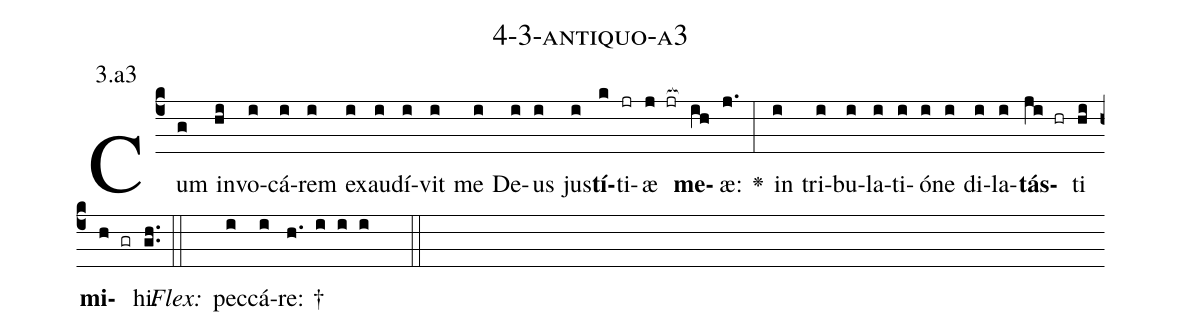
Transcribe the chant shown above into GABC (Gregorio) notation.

name: 4-3-antiquo-a3;
annotation: 3.a3;
%%
(c4)Cum(g) in(hi)vo(i)cá(i)rem(i) ex(i)au(i)dí(i)vit(i) me(i) De(i)us(i) jus(i)<b>tí</b>(k)ti(jr)æ(j jr[ocb:1{]) <b>me</b>(ih[ocb:0}])æ:(j.) <v>\greheightstar</v>(:) in(i) tri(i)bu(i)la(i)ti(i)ó(i)ne(i) di(i)la(i)<b>tás</b>(ji hr)ti(hi) <b>mi</b>(h gr)hi.(gh..) (::)
<i>Flex:</i>()  pec(i)cá(i)re: †(h. i i i  ::)

%E(i) u(i) o(ji) u(hi) a(h) e.(gh..) (::)
